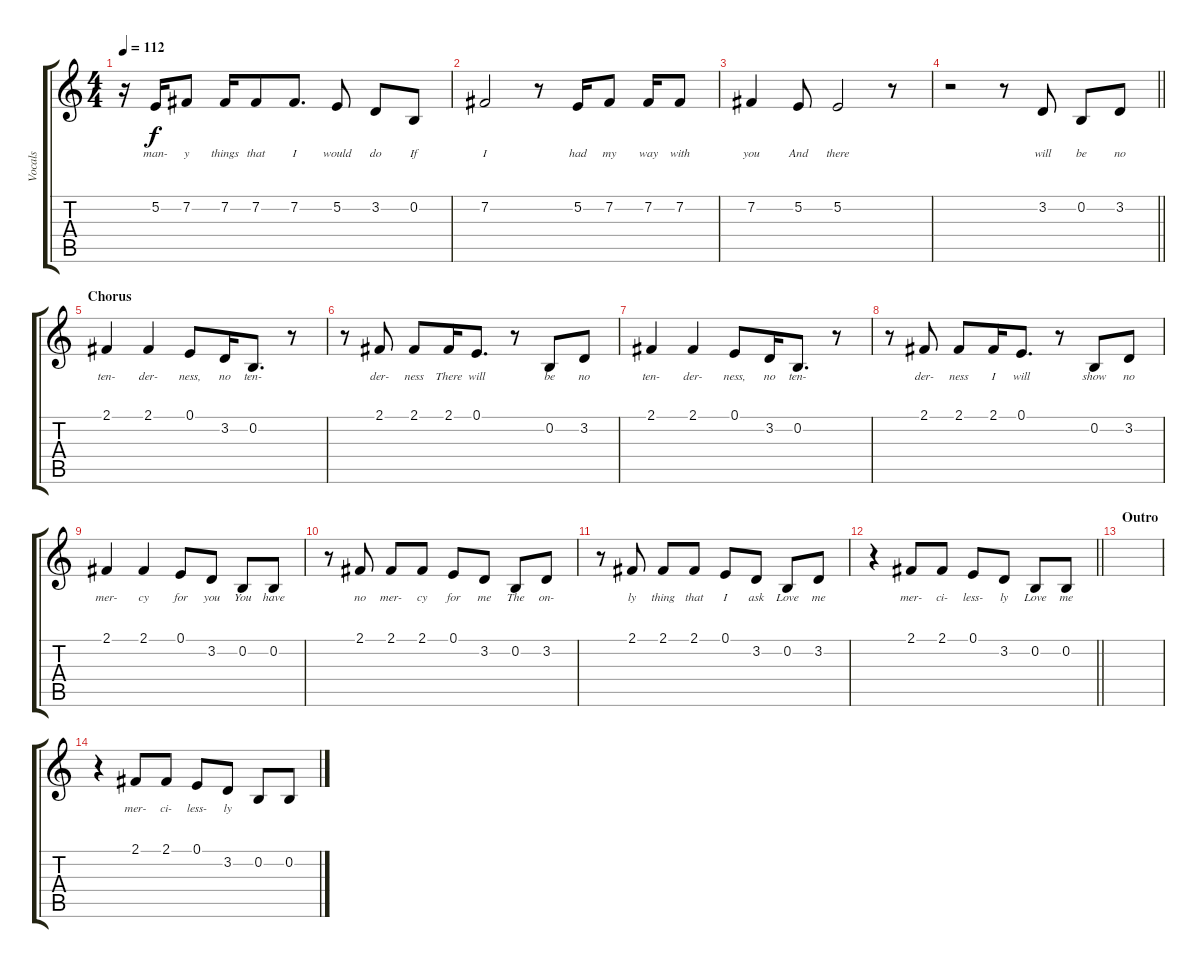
\track ("Vocals" "Vocals") {instrument oboe}
\staff {score tabs}
\tuning (E4 B3 G3 D3 A2 E2) {hide}
\ts (4 4)
\tempo 112
\clef g2
\ks c
r.16{dy f} 5.2.16{lyrics (0 "man-") lyrics (1 "") lyrics (2 "") lyrics (3 "") lyrics (4 "")} 7.2.8{lyrics (0 "y") lyrics (1 "") lyrics (2 "") lyrics (3 "") lyrics (4 "")} 7.2.16{lyrics (0 "things") lyrics (1 "") lyrics (2 "") lyrics (3 "") lyrics (4 "")} 7.2.8{lyrics (0 "that") lyrics (1 "") lyrics (2 "") lyrics (3 "") lyrics (4 "")} 7.2.8{d lyrics (0 "I") lyrics (1 "") lyrics (2 "") lyrics (3 "") lyrics (4 "")} 5.2.8{lyrics (0 "would") lyrics (1 "") lyrics (2 "") lyrics (3 "") lyrics (4 "")} 3.2.8{lyrics (0 "do") lyrics (1 "") lyrics (2 "") lyrics (3 "") lyrics (4 "")} 0.2.8{lyrics (0 "If") lyrics (1 "") lyrics (2 "") lyrics (3 "") lyrics (4 "")} |
7.2.2{lyrics (0 "I") lyrics (1 "") lyrics (2 "") lyrics (3 "") lyrics (4 "")} r.8 5.2.16{lyrics (0 "had") lyrics (1 "") lyrics (2 "") lyrics (3 "") lyrics (4 "")} 7.2.8{lyrics (0 "my") lyrics (1 "") lyrics (2 "") lyrics (3 "") lyrics (4 "")} 7.2.16{lyrics (0 "way") lyrics (1 "") lyrics (2 "") lyrics (3 "") lyrics (4 "")} 7.2.8{lyrics (0 "with") lyrics (1 "") lyrics (2 "") lyrics (3 "") lyrics (4 "")} |
7.2.4{lyrics (0 "you") lyrics (1 "") lyrics (2 "") lyrics (3 "") lyrics (4 "")} 5.2.8{lyrics (0 "And") lyrics (1 "") lyrics (2 "") lyrics (3 "") lyrics (4 "")} 5.2.2{lyrics (0 "there") lyrics (1 "") lyrics (2 "") lyrics (3 "") lyrics (4 "")} r.8 |
\barLineRight lightlight
r.2 r.8 3.2.8{lyrics (0 "will") lyrics (1 "") lyrics (2 "") lyrics (3 "") lyrics (4 "")} 0.2.8{lyrics (0 "be") lyrics (1 "") lyrics (2 "") lyrics (3 "") lyrics (4 "")} 3.2.8{lyrics (0 "no") lyrics (1 "") lyrics (2 "") lyrics (3 "") lyrics (4 "")} |
\section ("" "Chorus")
2.1.4{lyrics (0 "ten-") lyrics (1 "") lyrics (2 "") lyrics (3 "") lyrics (4 "")} 2.1.4{lyrics (0 "der-") lyrics (1 "") lyrics (2 "") lyrics (3 "") lyrics (4 "")} 0.1.8{lyrics (0 "ness,") lyrics (1 "") lyrics (2 "") lyrics (3 "") lyrics (4 "")} 3.2.16{lyrics (0 "no") lyrics (1 "") lyrics (2 "") lyrics (3 "") lyrics (4 "")} 0.2.8{d lyrics (0 "ten-") lyrics (1 "") lyrics (2 "") lyrics (3 "") lyrics (4 "")} r.8 |
r.8 2.1.8{lyrics (0 "der-") lyrics (1 "") lyrics (2 "") lyrics (3 "") lyrics (4 "")} 2.1.8{lyrics (0 "ness") lyrics (1 "") lyrics (2 "") lyrics (3 "") lyrics (4 "")} 2.1.16{lyrics (0 "There") lyrics (1 "") lyrics (2 "") lyrics (3 "") lyrics (4 "")} 0.1.8{d lyrics (0 "will") lyrics (1 "") lyrics (2 "") lyrics (3 "") lyrics (4 "")} r.8 0.2.8{lyrics (0 "be") lyrics (1 "") lyrics (2 "") lyrics (3 "") lyrics (4 "")} 3.2.8{lyrics (0 "no") lyrics (1 "") lyrics (2 "") lyrics (3 "") lyrics (4 "")} |
2.1.4{lyrics (0 "ten-") lyrics (1 "") lyrics (2 "") lyrics (3 "") lyrics (4 "")} 2.1.4{lyrics (0 "der-") lyrics (1 "") lyrics (2 "") lyrics (3 "") lyrics (4 "")} 0.1.8{lyrics (0 "ness,") lyrics (1 "") lyrics (2 "") lyrics (3 "") lyrics (4 "")} 3.2.16{lyrics (0 "no") lyrics (1 "") lyrics (2 "") lyrics (3 "") lyrics (4 "")} 0.2.8{d lyrics (0 "ten-") lyrics (1 "") lyrics (2 "") lyrics (3 "") lyrics (4 "")} r.8 |
r.8 2.1.8{lyrics (0 "der-") lyrics (1 "") lyrics (2 "") lyrics (3 "") lyrics (4 "")} 2.1.8{lyrics (0 "ness") lyrics (1 "") lyrics (2 "") lyrics (3 "") lyrics (4 "")} 2.1.16{lyrics (0 "I") lyrics (1 "") lyrics (2 "") lyrics (3 "") lyrics (4 "")} 0.1.8{d lyrics (0 "will") lyrics (1 "") lyrics (2 "") lyrics (3 "") lyrics (4 "")} r.8 0.2.8{lyrics (0 "show") lyrics (1 "") lyrics (2 "") lyrics (3 "") lyrics (4 "")} 3.2.8{lyrics (0 "no") lyrics (1 "") lyrics (2 "") lyrics (3 "") lyrics (4 "")} |
2.1.4{lyrics (0 "mer-") lyrics (1 "") lyrics (2 "") lyrics (3 "") lyrics (4 "")} 2.1.4{lyrics (0 "cy") lyrics (1 "") lyrics (2 "") lyrics (3 "") lyrics (4 "")} 0.1.8{lyrics (0 "for") lyrics (1 "") lyrics (2 "") lyrics (3 "") lyrics (4 "")} 3.2.8{lyrics (0 "you") lyrics (1 "") lyrics (2 "") lyrics (3 "") lyrics (4 "")} 0.2.8{lyrics (0 "You") lyrics (1 "") lyrics (2 "") lyrics (3 "") lyrics (4 "")} 0.2.8{lyrics (0 "have") lyrics (1 "") lyrics (2 "") lyrics (3 "") lyrics (4 "")} |
r.8 2.1.8{lyrics (0 "no") lyrics (1 "") lyrics (2 "") lyrics (3 "") lyrics (4 "")} 2.1.8{lyrics (0 "mer-") lyrics (1 "") lyrics (2 "") lyrics (3 "") lyrics (4 "")} 2.1.8{lyrics (0 "cy") lyrics (1 "") lyrics (2 "") lyrics (3 "") lyrics (4 "")} 0.1.8{lyrics (0 "for") lyrics (1 "") lyrics (2 "") lyrics (3 "") lyrics (4 "")} 3.2.8{lyrics (0 "me") lyrics (1 "") lyrics (2 "") lyrics (3 "") lyrics (4 "")} 0.2.8{lyrics (0 "The") lyrics (1 "") lyrics (2 "") lyrics (3 "") lyrics (4 "")} 3.2.8{lyrics (0 "on-") lyrics (1 "") lyrics (2 "") lyrics (3 "") lyrics (4 "")} |
r.8 2.1.8{lyrics (0 "ly") lyrics (1 "") lyrics (2 "") lyrics (3 "") lyrics (4 "")} 2.1.8{lyrics (0 "thing") lyrics (1 "") lyrics (2 "") lyrics (3 "") lyrics (4 "")} 2.1.8{lyrics (0 "that") lyrics (1 "") lyrics (2 "") lyrics (3 "") lyrics (4 "")} 0.1.8{lyrics (0 "I") lyrics (1 "") lyrics (2 "") lyrics (3 "") lyrics (4 "")} 3.2.8{lyrics (0 "ask") lyrics (1 "") lyrics (2 "") lyrics (3 "") lyrics (4 "")} 0.2.8{lyrics (0 "Love") lyrics (1 "") lyrics (2 "") lyrics (3 "") lyrics (4 "")} 3.2.8{lyrics (0 "me") lyrics (1 "") lyrics (2 "") lyrics (3 "") lyrics (4 "")} |
\barLineRight lightlight
r.4 2.1.8{lyrics (0 "mer-") lyrics (1 "") lyrics (2 "") lyrics (3 "") lyrics (4 "")} 2.1.8{lyrics (0 "ci-") lyrics (1 "") lyrics (2 "") lyrics (3 "") lyrics (4 "")} 0.1.8{lyrics (0 "less-") lyrics (1 "") lyrics (2 "") lyrics (3 "") lyrics (4 "")} 3.2.8{lyrics (0 "ly") lyrics (1 "") lyrics (2 "") lyrics (3 "") lyrics (4 "")} 0.2.8{lyrics (0 "Love") lyrics (1 "") lyrics (2 "") lyrics (3 "") lyrics (4 "")} 0.2.8{lyrics (0 "me") lyrics (1 "") lyrics (2 "") lyrics (3 "") lyrics (4 "")} |
\section ("" "Outro")
|
r.4 2.1.8{lyrics (0 "mer-") lyrics (1 "") lyrics (2 "") lyrics (3 "") lyrics (4 "")} 2.1.8{lyrics (0 "ci-") lyrics (1 "") lyrics (2 "") lyrics (3 "") lyrics (4 "")} 0.1.8{lyrics (0 "less-") lyrics (1 "") lyrics (2 "") lyrics (3 "") lyrics (4 "")} 3.2.8{lyrics (0 "ly") lyrics (1 "") lyrics (2 "") lyrics (3 "") lyrics (4 "")} 0.2.8 0.2.8
